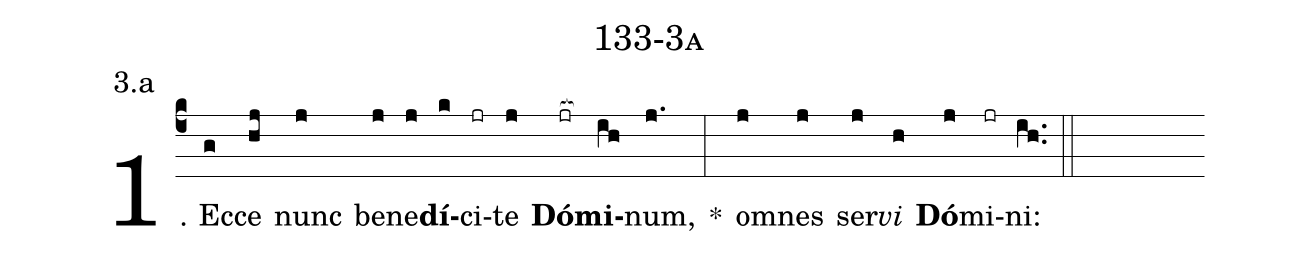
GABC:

name: 133-3a;
annotation: 3.a;
%%
(c4)1. Ec(g)ce(hj) nunc(j) be(j)ne(j)<b>dí</b>(k)ci(jr)te(j) <b>Dó</b>(jr[ocb:1{])<b>mi</b>(ih[ocb:0}])num,(j.) *(:) om(j)nes(j) ser(j)<i>vi</i>(h) <b>Dó</b>(j)mi(jr)ni:(ih..) (::)
